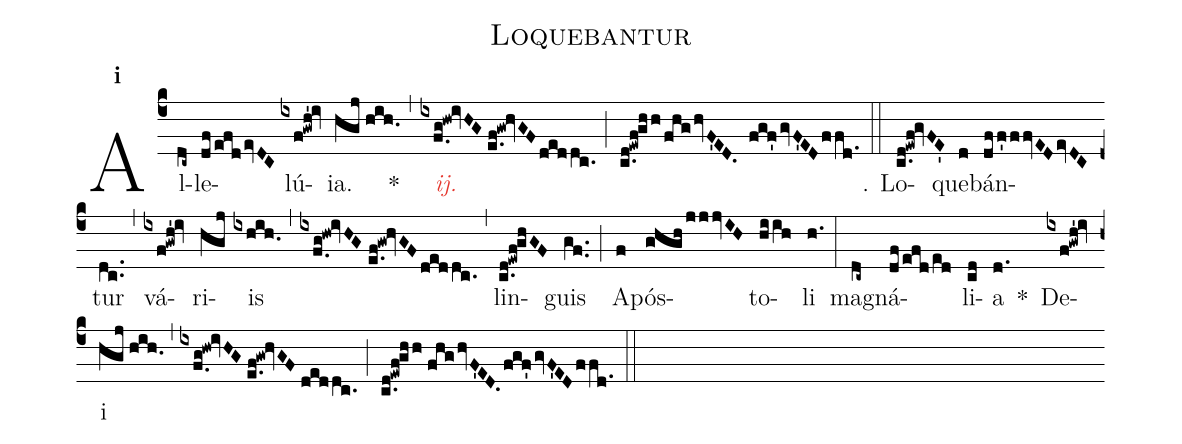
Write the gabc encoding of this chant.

name:Loquebantur;
mode:1;
office-part:Alleluia;
%%
(c4) Al(dc~)le(df/efd/evDC)lú(ixf!gwh'!iv)ia.(hgj//hih.) *(,)
<c><i>ij.</i></c>(ixf.g!hw!ivHG//e.f!gw!hvGF/deddc.) (;)
(c.d!ewf!ghh/fhg/hvF'ED. fgf'/gvF'ED/ffd.) (::)
℣. Lo(c.d!ewf!gvFE')que(d)bán(dff'ffvED/evDC)tur(dc..) (,)
vá(ixf!gwh'!iv)ri(hgj)is(ixhih.) (,)
(ixf.g!hw!ivHG//e.f!gw!hvGF/deddc.) (,)
lin(c.d!ewf!ghGF)guis(gf..) (;)
A(f)pós(ghgh/jjjvIH)to(hiih)li(h.) (:)
ma(dc~)gná(df/efd/ed)li(cd)a(d.) *()
De(ixf!gwh'!iv)i(hgj//hih.) (,)
(ixf.g!hw!ivHG//e.f!gw!hvGF//deddc.) (;)
(c.d!ewf!ghh//fhg/hvF'ED./fgf'/gvF'ED/ffd.) (::)
